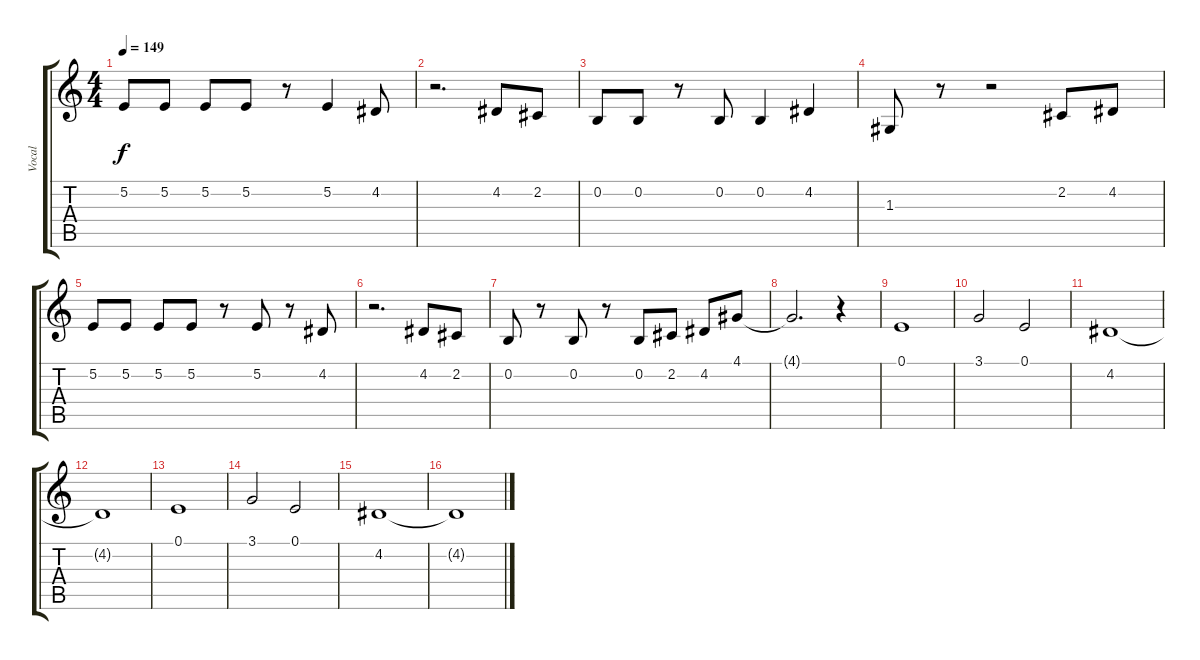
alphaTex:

\track ("Vocal" "Vocal") {instrument tenorsax}
\staff {score tabs}
\tuning (E4 B3 G3 D3 A2 E2) {hide}
\ts (4 4)
\tempo 149
\clef g2
\ks c
5.2.8{dy f} 5.2.8 5.2.8 5.2.8 r.8 5.2.4 4.2.8 |
r.2{d} 4.2.8 2.2.8 |
0.2.8 0.2.8 r.8 0.2.8 0.2.4 4.2.4 |
1.3.8 r.8 r.2 2.2.8 4.2.8 |
5.2.8 5.2.8 5.2.8 5.2.8 r.8 5.2.8 r.8 4.2.8 |
r.2{d} 4.2.8 2.2.8 |
0.2.8 r.8 0.2.8 r.8 0.2.8 2.2.8 4.2.8 4.1.8 |
4.1{t}.2{d} r.4 |
0.1.1{volume 12} |
3.1.2 0.1.2 |
4.2.1 |
4.2{t}.1 |
0.1.1 |
3.1.2 0.1.2 |
4.2.1 |
4.2{t}.1
